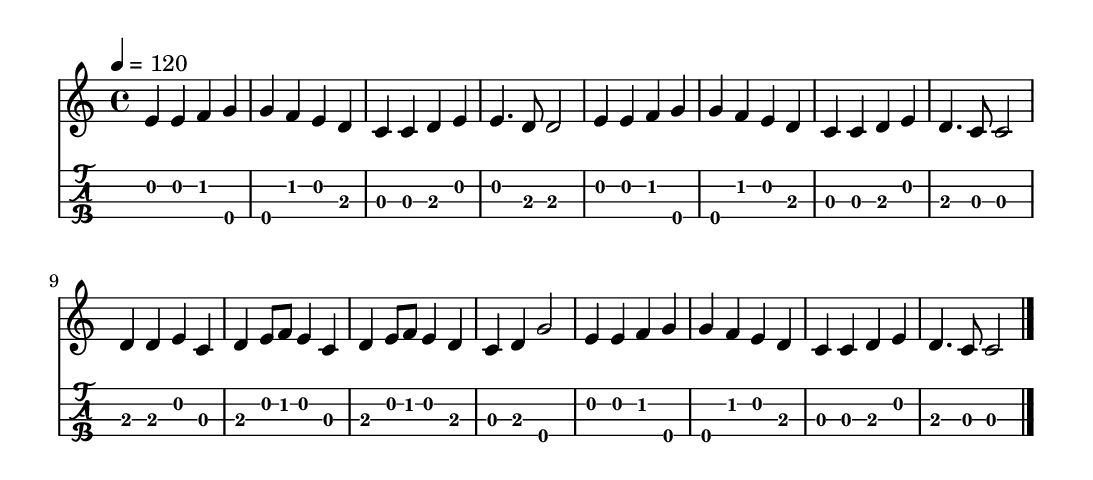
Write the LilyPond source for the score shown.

muziko = {
  \tempo 4=120
  \key c \major
  \time 4/4
  <e\2>4 <e\2>4 <f\2>4 <g\4>4
  <g\4>4 <f\2>4 <e\2>4 <d\3>4
  <c\3>4 <c\3>4 <d\3>4 <e\2>4
  <e\2>4. <d\3>8 <d\3>2
  <e\2>4 <e\2>4 <f\2>4 <g\4>4
  <g\4>4 <f\2>4 <e\2>4 <d\3>4
  <c\3>4 <c\3>4 <d\3>4 <e\2>4
  <d\3>4. <c\3>8 <c\3>2
  <d\3>4 <d\3>4 <e\2>4 <c\3>4
  <d\3>4 <e\2>8 <f\2>8 <e\2>4 <c\3>4
  <d\3>4 <e\2>8 <f\2>8 <e\2>4 <d\3>4
  <c\3>4 <d\3>4 <g\4>2
  <e\2>4 <e\2>4 <f\2>4 <g\4>4
  <g\4>4 <f\2>4 <e\2>4 <d\3>4
  <c\3>4 <c\3>4 <d\3>4 <e\2>4
  <d\3>4. <c\3>8 <c\3>2
  \bar "|."
}

\version "2.18.2"
\paper {indent = 0\cm paper-width = 18.5\cm}
\score {
  <<
	\new Staff \with {\omit StringNumber}
	\transpose c c' {\muziko}
	\new TabStaff \with {stringTunings = \stringTuning <g' c' e' a'>}
	\transpose c c' {\muziko}
  >>
  \layout { }
}
\score {
  \unfoldRepeats
  \transpose c c' {\muziko}
  \midi { }
}

